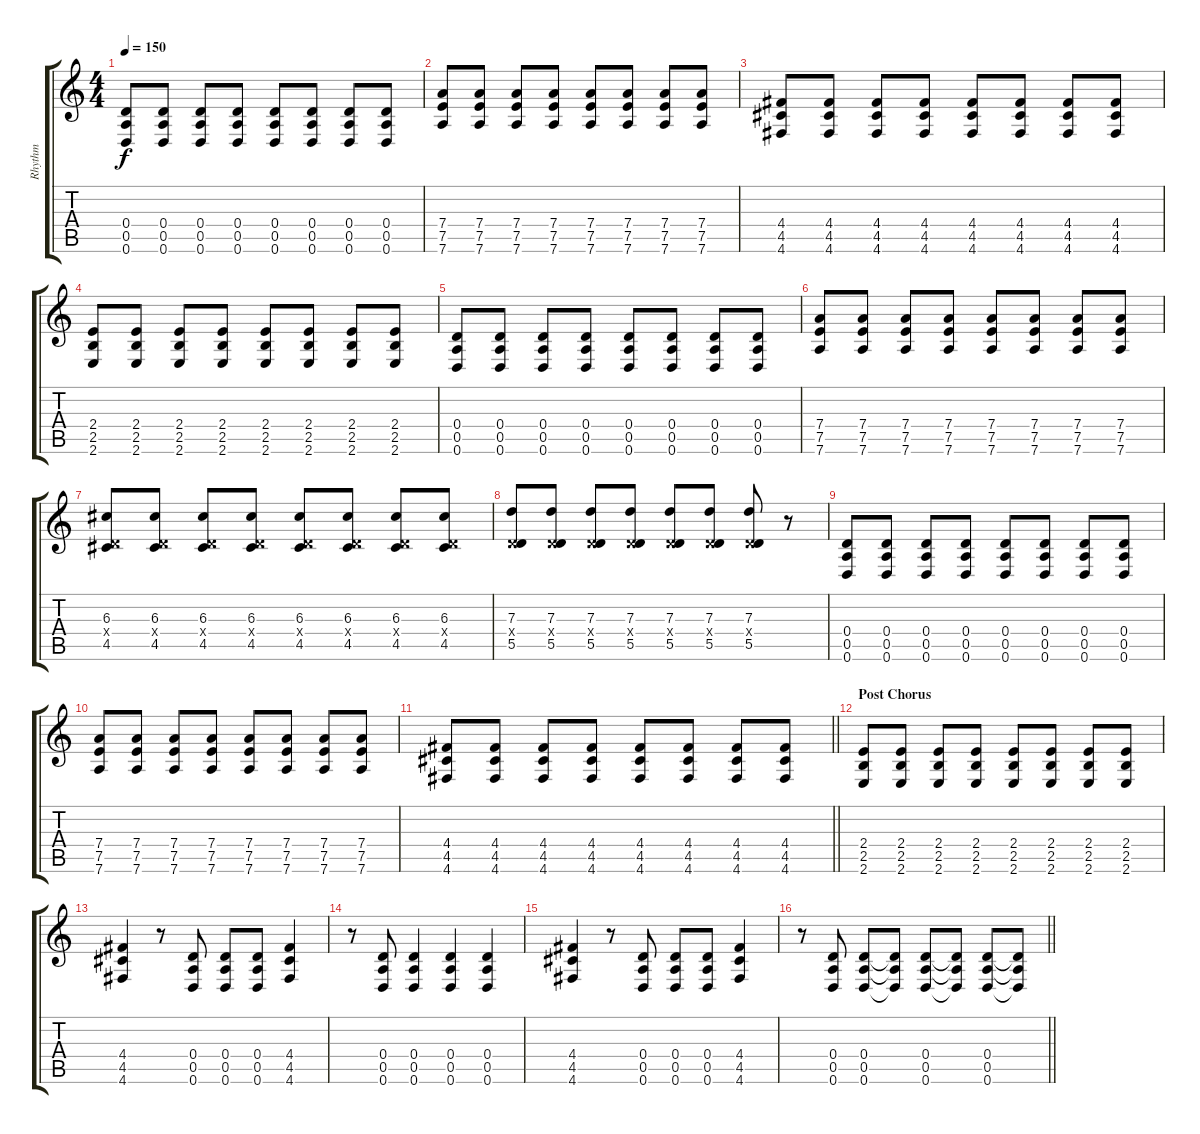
\track ("Rhythm" "Rhythm") {instrument distortionguitar}
\staff {score tabs}
\tuning (E4 B3 G3 D3 A2 D2) {hide}
\ts (4 4)
\tempo 150
\clef g2
\ks c
(0.4 0.5 0.6).8{dy f} (0.4 0.5 0.6).8 (0.4 0.5 0.6).8 (0.4 0.5 0.6).8 (0.4 0.5 0.6).8 (0.4 0.5 0.6).8 (0.4 0.5 0.6).8 (0.4 0.5 0.6).8 |
(7.4 7.5 7.6).8 (7.4 7.5 7.6).8 (7.4 7.5 7.6).8 (7.4 7.5 7.6).8 (7.4 7.5 7.6).8 (7.4 7.5 7.6).8 (7.4 7.5 7.6).8 (7.4 7.5 7.6).8 |
(4.4 4.5 4.6).8 (4.4 4.5 4.6).8 (4.4 4.5 4.6).8 (4.4 4.5 4.6).8 (4.4 4.5 4.6).8 (4.4 4.5 4.6).8 (4.4 4.5 4.6).8 (4.4 4.5 4.6).8 |
(2.4 2.5 2.6).8 (2.4 2.5 2.6).8 (2.4 2.5 2.6).8 (2.4 2.5 2.6).8 (2.4 2.5 2.6).8 (2.4 2.5 2.6).8 (2.4 2.5 2.6).8 (2.4 2.5 2.6).8 |
(0.4 0.5 0.6).8 (0.4 0.5 0.6).8 (0.4 0.5 0.6).8 (0.4 0.5 0.6).8 (0.4 0.5 0.6).8 (0.4 0.5 0.6).8 (0.4 0.5 0.6).8 (0.4 0.5 0.6).8 |
(7.4 7.5 7.6).8 (7.4 7.5 7.6).8 (7.4 7.5 7.6).8 (7.4 7.5 7.6).8 (7.4 7.5 7.6).8 (7.4 7.5 7.6).8 (7.4 7.5 7.6).8 (7.4 7.5 7.6).8 |
(6.3 0.4{x} 4.5).8 (6.3 0.4{x} 4.5).8 (6.3 0.4{x} 4.5).8 (6.3 0.4{x} 4.5).8 (6.3 0.4{x} 4.5).8 (6.3 0.4{x} 4.5).8 (6.3 0.4{x} 4.5).8 (6.3 0.4{x} 4.5).8 |
(7.3 0.4{x} 5.5).8 (7.3 0.4{x} 5.5).8 (7.3 0.4{x} 5.5).8 (7.3 0.4{x} 5.5).8 (7.3 0.4{x} 5.5).8 (7.3 0.4{x} 5.5).8 (7.3 0.4{x} 5.5).8 r.8 |
(0.4 0.5 0.6).8 (0.4 0.5 0.6).8 (0.4 0.5 0.6).8 (0.4 0.5 0.6).8 (0.4 0.5 0.6).8 (0.4 0.5 0.6).8 (0.4 0.5 0.6).8 (0.4 0.5 0.6).8 |
(7.4 7.5 7.6).8 (7.4 7.5 7.6).8 (7.4 7.5 7.6).8 (7.4 7.5 7.6).8 (7.4 7.5 7.6).8 (7.4 7.5 7.6).8 (7.4 7.5 7.6).8 (7.4 7.5 7.6).8 |
\barLineRight lightlight
(4.4 4.5 4.6).8 (4.4 4.5 4.6).8 (4.4 4.5 4.6).8 (4.4 4.5 4.6).8 (4.4 4.5 4.6).8 (4.4 4.5 4.6).8 (4.4 4.5 4.6).8 (4.4 4.5 4.6).8 |
\section ("" "Post Chorus")
(2.4 2.5 2.6).8 (2.4 2.5 2.6).8 (2.4 2.5 2.6).8 (2.4 2.5 2.6).8 (2.4 2.5 2.6).8 (2.4 2.5 2.6).8 (2.4 2.5 2.6).8 (2.4 2.5 2.6).8 |
(4.4 4.5 4.6).4 r.8 (0.4 0.5 0.6).8 (0.4 0.5 0.6).8 (0.4 0.5 0.6).8 (4.4 4.5 4.6).4 |
r.8 (0.4 0.5 0.6).8 (0.4 0.5 0.6).4 (0.4 0.5 0.6).4 (0.4 0.5 0.6).4 |
(4.4 4.5 4.6).4 r.8 (0.4 0.5 0.6).8 (0.4 0.5 0.6).8 (0.4 0.5 0.6).8 (4.4 4.5 4.6).4 |
\barLineRight lightlight
r.8 (0.4 0.5 0.6).8 (0.4 0.5 0.6).8 (0.4{t} 0.5{t} 0.6{t}).8 (0.4 0.5 0.6).8 (0.4{t} 0.5{t} 0.6{t}).8 (0.4 0.5 0.6).8 (0.4{t} 0.5{t} 0.6{t}).8
